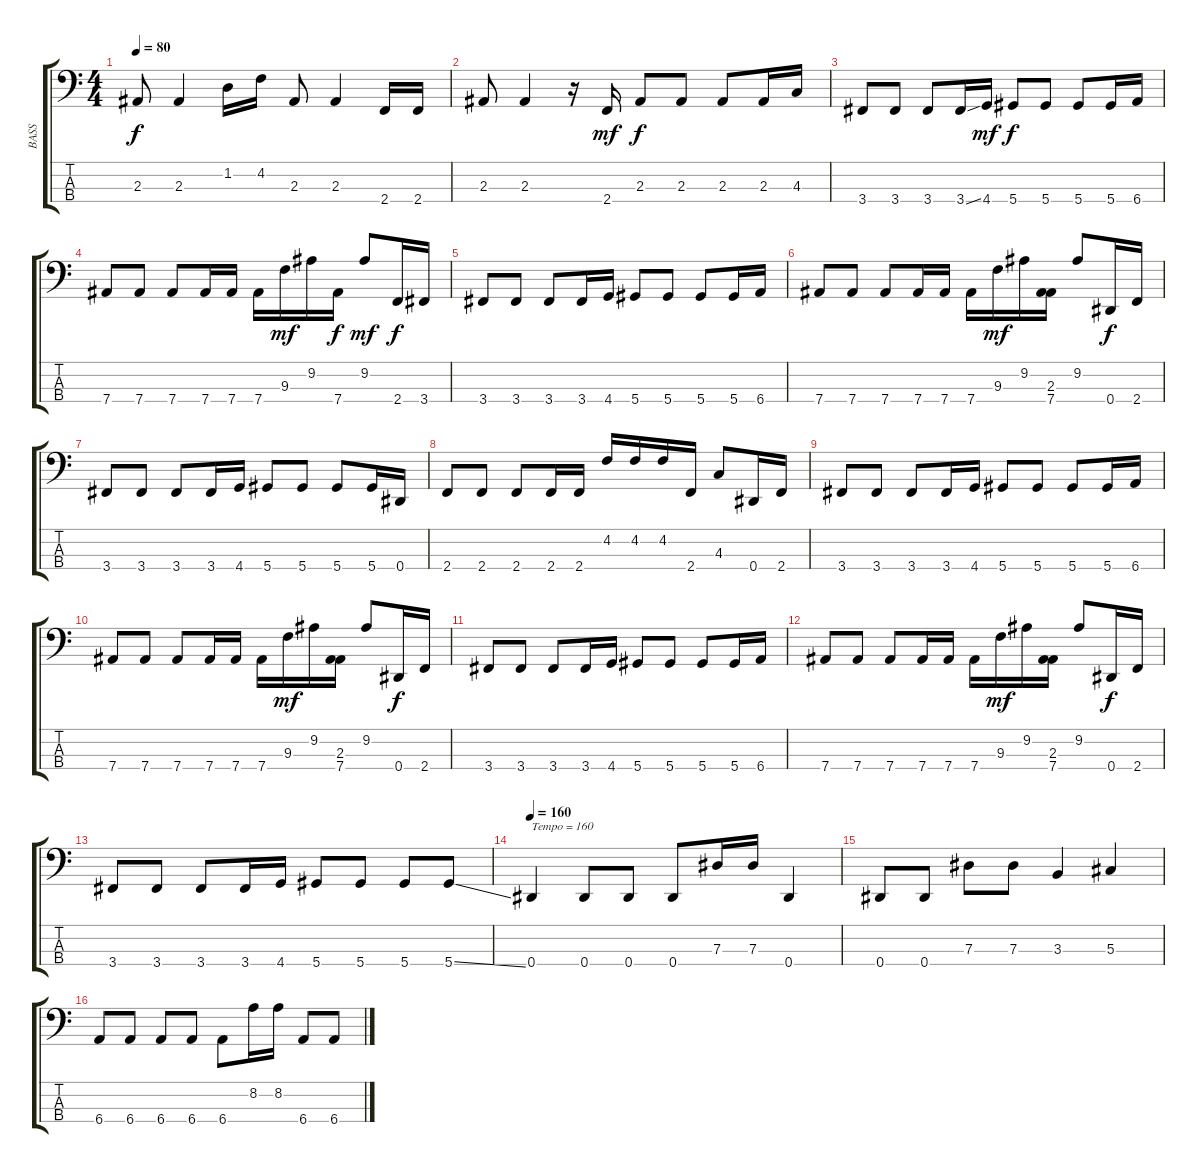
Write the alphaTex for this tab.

\track ("BASS" "BASS") {instrument electricbasspick}
\staff {score tabs}
\tuning (Gb2 Db2 Ab1 Eb1) {hide}
\ts (4 4)
\tempo 80
\clef f4
\ks c
2.3.8{dy f} 2.3.4 1.2.16 4.2.16 2.3.8 2.3.4 2.4.16 2.4.16 |
2.3.8 2.3.4 r.16 2.4.16{dy mf} 2.3.8{dy f} 2.3.8 2.3.8 2.3.16 4.3.16 |
3.4.8 3.4.8 3.4.8 3.4{ss}.16 4.4.16{dy mf} 5.4.8{dy f} 5.4.8 5.4.8 5.4.16 6.4.16 |
7.4.8 7.4.8 7.4.8 7.4.16 7.4.16 7.4.16 9.3.16{dy mf} 9.2.16 7.4.16{dy f} 9.2.8{dy mf} 2.4.16{dy f} 3.4.16 |
3.4.8 3.4.8 3.4.8 3.4.16 4.4.16 5.4.8 5.4.8 5.4.8 5.4.16 6.4.16 |
7.4.8 7.4.8 7.4.8 7.4.16 7.4.16 7.4.16 9.3.16{dy mf} 9.2.16 (2.3 7.4).16 9.2.8 0.4.16{dy f} 2.4.16 |
3.4.8 3.4.8 3.4.8 3.4.16 4.4.16 5.4.8 5.4.8 5.4.8 5.4.16 0.4.16 |
2.4.8 2.4.8 2.4.8 2.4.16 2.4.16 4.2.16 4.2.16 4.2.16 2.4.16 4.3.8 0.4.16 2.4.16 |
3.4.8 3.4.8 3.4.8 3.4.16 4.4.16 5.4.8 5.4.8 5.4.8 5.4.16 6.4.16 |
7.4.8 7.4.8 7.4.8 7.4.16 7.4.16 7.4.16 9.3.16{dy mf} 9.2.16 (2.3 7.4).16 9.2.8 0.4.16{dy f} 2.4.16 |
3.4.8 3.4.8 3.4.8 3.4.16 4.4.16 5.4.8 5.4.8 5.4.8 5.4.16 6.4.16 |
7.4.8 7.4.8 7.4.8 7.4.16 7.4.16 7.4.16 9.3.16{dy mf} 9.2.16 (2.3 7.4).16 9.2.8 0.4.16{dy f} 2.4.16 |
3.4.8 3.4.8 3.4.8 3.4.16 4.4.16 5.4.8 5.4.8 5.4.8 5.4{ss}.8 |
\tempo 160
0.4.4{txt "Tempo = 160"} 0.4.8 0.4.8 0.4.8 7.3.16 7.3.16 0.4.4 |
0.4.8 0.4.8 7.3.8 7.3.8 3.3.4 5.3.4 |
6.4.8 6.4.8 6.4.8 6.4.8 6.4.8 8.2.16 8.2.16 6.4.8 6.4.8
